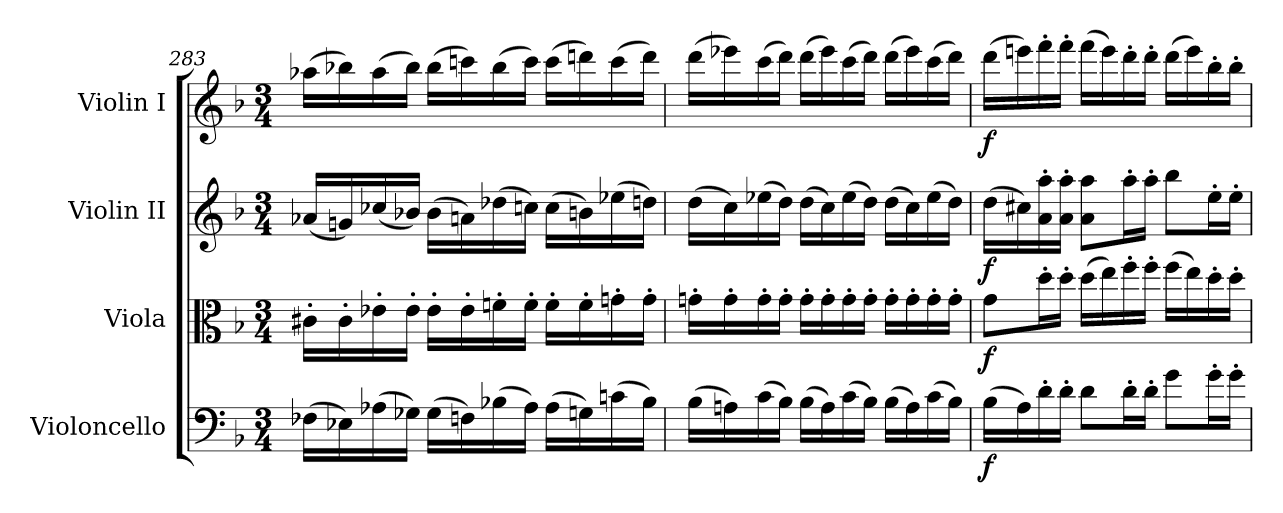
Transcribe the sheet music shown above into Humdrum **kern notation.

**kern	**dynam	**kern	**dynam	**kern	**dynam	**kern	**dynam
*part4	*part4	*part3	*part3	*part2	*part2	*part1	*part1
*staff4	*staff4	*staff3	*staff3	*staff2	*staff2	*staff1	*staff1
*I"Violoncello	*	*I"Viola	*	*I"Violin II	*	*I"Violin I	*
*I'Vc	*	*I'Vla	*	*I'Vln	*	*I'Vln	*
*clefF4	*	*clefC3	*	*clefG2	*	*clefG2	*
*k[b-]	*	*k[b-]	*	*k[b-]	*	*k[b-]	*
*M3/4	*	*M3/4	*	*M3/4	*	*M3/4	*
=283	=283	=283	=283	=283	=283	=283	=283
(16F-X\LL	.	16c#X'\LL	.	(16a-X/LL	.	(16aa-X\LL	.
16E-X\)	.	16c#'\	.	16gn/)	.	16bb-X\)	.
(16A-X\	.	16e-X'\	.	(16cc-X/	.	(16aa-\	.
16G-X\JJ)	.	16e-'\JJ	.	16b-X/JJ)	.	16bb-\JJ)	.
(16G-\LL	.	16e-'\LL	.	(16b-\LL	.	(16bb-\LL	.
16Fn\)	.	16e-'\	.	16an\)	.	16cccn\)	.
(16B-X\	.	16fn'\	.	(16dd-X\	.	(16bb-\	.
16A-\JJ)	.	16f'\JJ	.	16ccn\JJ)	.	16ccc\JJ)	.
(16A-\LL	.	16f'\LL	.	(16cc\LL	.	(16ccc\LL	.
16Gn\)	.	16f'\	.	16bn\)	.	16dddn\)	.
(16cn\	.	16gn'\	.	(16ee-X\	.	(16ccc\	.
16B-\JJ)	.	16g'\JJ	.	16ddn\JJ)	.	16ddd\JJ)	.
=284	=284	=284	=284	=284	=284	=284	=284
(16B-\LL	.	16gn'\LL	.	(16dd\LL	.	(16ddd\LL	.
16An\)	.	16g'\	.	16cc\)	.	16eee-X\)	.
(16c\	.	16g'\	.	(16ee-X\	.	(16ccc\	.
16B-\JJ)	.	16g'\JJ	.	16dd\JJ)	.	16ddd\JJ)	.
(16B-\LL	.	16g'\LL	.	(16dd\LL	.	(16ddd\LL	.
16A\)	.	16g'\	.	16cc\)	.	16eee-\)	.
(16c\	.	16g'\	.	(16ee-\	.	(16ccc\	.
16B-\JJ)	.	16g'\JJ	.	16dd\JJ)	.	16ddd\JJ)	.
(16B-\LL	.	16g'\LL	.	(16dd\LL	.	(16ddd\LL	.
16A\)	.	16g'\	.	16cc\)	.	16eee-\)	.
(16c\	.	16g'\	.	(16ee-\	.	(16ccc\	.
16B-\JJ)	.	16g'\JJ	.	16dd\JJ)	.	16ddd\JJ)	.
=285	=285	=285	=285	=285	=285	=285	=285
!	!LO:DY:b	!	!LO:DY:b	!	!LO:DY:b	!	!LO:DY:b
(16B-\LL	f	8g\L	f	(16dd\LL	f	(16ddd\LL	f
16A\)	.	.	.	16cc#X\)	.	16eeen\)	.
16d'\	.	16dd'\L	.	16a\' 16aa\'	.	16fff'\	.
16d'\JJ	.	16dd'\JJ	.	16a\' 16aa\'JJ	.	16fff'\JJ	.
8d\L	.	(16dd\LL	.	8a\ 8aa\L	.	(16fff\LL	.
.	.	16ee\)	.	.	.	16eee\)	.
16d'\L	.	16ff'\	.	16aa'\L	.	16ddd'\	.
16d'\JJ	.	16ff'\JJ	.	16aa'\JJ	.	16ddd'\JJ	.
8g\L	.	(16ff\LL	.	8bb-\L	.	(16ddd\LL	.
.	.	16ee\)	.	.	.	16eee\)	.
16g'\L	.	16dd'\	.	16ee'\L	.	16bb-'\	.
16g'\JJ	.	16dd'\JJ	.	16ee'\JJ	.	16bb-'\JJ	.
=	=	=	=	=	=	=	=
*-	*-	*-	*-	*-	*-	*-	*-
